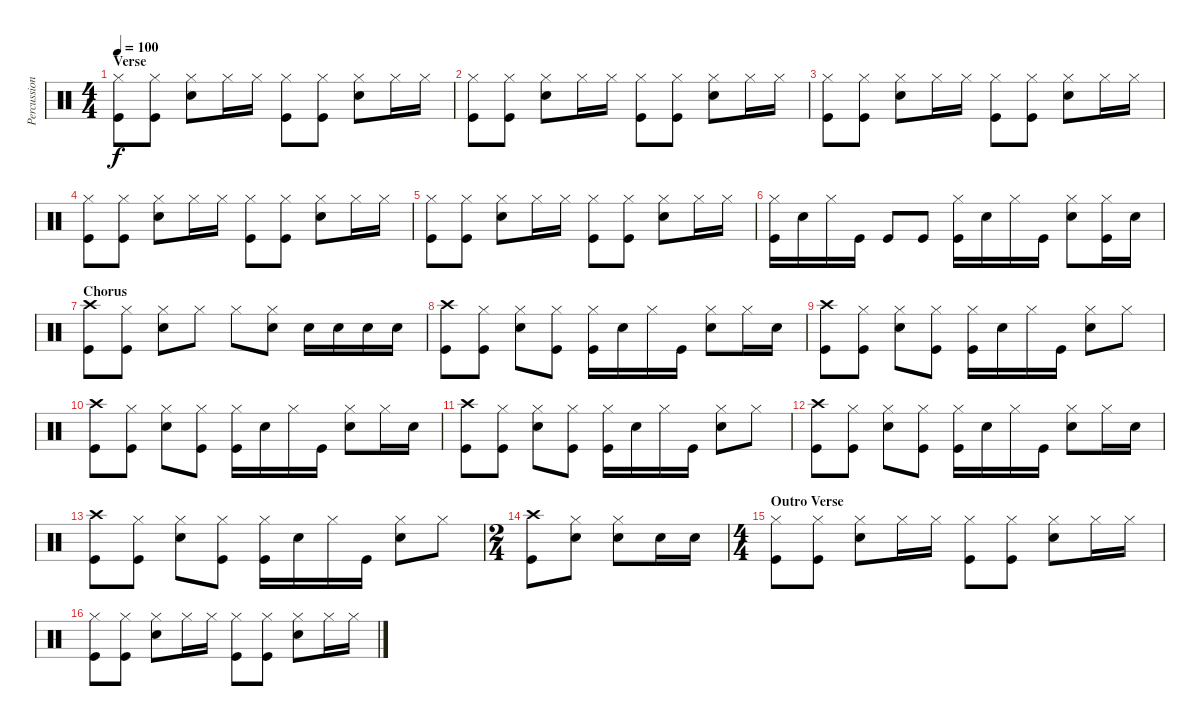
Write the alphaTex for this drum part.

\track ("Percussion" "Percussion") {instrument percussion}
\staff {score}
\articulation defaults
\ts (4 4)
\section ("" "Verse")
\tempo 100
\clef neutral
\ks c
("Hi-Hat (closed)" "Kick (hit)").8{dy f} ("Hi-Hat (closed)" "Kick (hit)").8 ("Hi-Hat (closed)" "Snare (hit) 2").8 "Hi-Hat (closed)".16 "Hi-Hat (closed)".16 ("Hi-Hat (closed)" "Kick (hit)").8 ("Hi-Hat (closed)" "Kick (hit)").8 ("Hi-Hat (closed)" "Snare (hit) 2").8 "Hi-Hat (closed)".16 "Hi-Hat (closed)".16 |
("Hi-Hat (closed)" "Kick (hit)").8 ("Hi-Hat (closed)" "Kick (hit)").8 ("Hi-Hat (closed)" "Snare (hit) 2").8 "Hi-Hat (closed)".16 "Hi-Hat (closed)".16 ("Hi-Hat (closed)" "Kick (hit)").8 ("Hi-Hat (closed)" "Kick (hit)").8 ("Hi-Hat (closed)" "Snare (hit) 2").8 "Hi-Hat (closed)".16 "Hi-Hat (closed)".16 |
("Hi-Hat (closed)" "Kick (hit)").8 ("Hi-Hat (closed)" "Kick (hit)").8 ("Hi-Hat (closed)" "Snare (hit) 2").8 "Hi-Hat (closed)".16 "Hi-Hat (closed)".16 ("Hi-Hat (closed)" "Kick (hit)").8 ("Hi-Hat (closed)" "Kick (hit)").8 ("Hi-Hat (closed)" "Snare (hit) 2").8 "Hi-Hat (closed)".16 "Hi-Hat (closed)".16 |
("Hi-Hat (closed)" "Kick (hit)").8 ("Hi-Hat (closed)" "Kick (hit)").8 ("Hi-Hat (closed)" "Snare (hit) 2").8 "Hi-Hat (closed)".16 "Hi-Hat (closed)".16 ("Hi-Hat (closed)" "Kick (hit)").8 ("Hi-Hat (closed)" "Kick (hit)").8 ("Hi-Hat (closed)" "Snare (hit) 2").8 "Hi-Hat (closed)".16 "Hi-Hat (closed)".16 |
("Hi-Hat (closed)" "Kick (hit)").8 ("Hi-Hat (closed)" "Kick (hit)").8 ("Hi-Hat (closed)" "Snare (hit) 2").8 "Hi-Hat (closed)".16 "Hi-Hat (closed)".16 ("Hi-Hat (closed)" "Kick (hit)").8 ("Hi-Hat (closed)" "Kick (hit)").8 ("Hi-Hat (closed)" "Snare (hit) 2").8 "Hi-Hat (closed)".16 "Hi-Hat (closed)".16 |
("Hi-Hat (closed)" "Kick (hit)").16 "Snare (hit) 2".16 "Hi-Hat (closed)".16 "Kick (hit)".16 "Kick (hit)".8 "Kick (hit)".8 ("Hi-Hat (closed)" "Kick (hit)").16 "Snare (hit) 2".16 "Hi-Hat (closed)".16 "Kick (hit)".16 ("Hi-Hat (closed)" "Snare (hit) 2").8 ("Hi-Hat (closed)" "Kick (hit)").16 "Snare (hit) 2".16 |
\section ("" "Chorus")
("Crash high (hit)" "Kick (hit)").8 ("Hi-Hat (closed)" "Kick (hit)").8 ("Hi-Hat (closed)" "Snare (hit) 2").8 "Hi-Hat (closed)".8 "Hi-Hat (closed)".8 ("Hi-Hat (closed)" "Snare (hit) 2").8 "Snare (hit) 2".16 "Snare (hit) 2".16 "Snare (hit) 2".16 "Snare (hit) 2".16 |
("Crash high (hit)" "Kick (hit)").8 ("Hi-Hat (closed)" "Kick (hit)").8 ("Hi-Hat (closed)" "Snare (hit) 2").8 ("Hi-Hat (closed)" "Kick (hit)").8 ("Hi-Hat (closed)" "Kick (hit)").16 "Snare (hit) 2".16 "Hi-Hat (closed)".16 "Kick (hit)".16 ("Hi-Hat (closed)" "Snare (hit) 2").8 "Hi-Hat (closed)".16 "Snare (hit) 2".16 |
("Crash high (hit)" "Kick (hit)").8 ("Hi-Hat (closed)" "Kick (hit)").8 ("Hi-Hat (closed)" "Snare (hit) 2").8 ("Hi-Hat (closed)" "Kick (hit)").8 ("Hi-Hat (closed)" "Kick (hit)").16 "Snare (hit) 2".16 "Hi-Hat (closed)".16 "Kick (hit)".16 ("Hi-Hat (closed)" "Snare (hit) 2").8 "Hi-Hat (closed)".8 |
("Crash high (hit)" "Kick (hit)").8 ("Hi-Hat (closed)" "Kick (hit)").8 ("Hi-Hat (closed)" "Snare (hit) 2").8 ("Hi-Hat (closed)" "Kick (hit)").8 ("Hi-Hat (closed)" "Kick (hit)").16 "Snare (hit) 2".16 "Hi-Hat (closed)".16 "Kick (hit)".16 ("Hi-Hat (closed)" "Snare (hit) 2").8 "Hi-Hat (closed)".16 "Snare (hit) 2".16 |
("Crash high (hit)" "Kick (hit)").8 ("Hi-Hat (closed)" "Kick (hit)").8 ("Hi-Hat (closed)" "Snare (hit) 2").8 ("Hi-Hat (closed)" "Kick (hit)").8 ("Hi-Hat (closed)" "Kick (hit)").16 "Snare (hit) 2".16 "Hi-Hat (closed)".16 "Kick (hit)".16 ("Hi-Hat (closed)" "Snare (hit) 2").8 "Hi-Hat (closed)".8 |
("Crash high (hit)" "Kick (hit)").8 ("Hi-Hat (closed)" "Kick (hit)").8 ("Hi-Hat (closed)" "Snare (hit) 2").8 ("Hi-Hat (closed)" "Kick (hit)").8 ("Hi-Hat (closed)" "Kick (hit)").16 "Snare (hit) 2".16 "Hi-Hat (closed)".16 "Kick (hit)".16 ("Hi-Hat (closed)" "Snare (hit) 2").8 "Hi-Hat (closed)".16 "Snare (hit) 2".16 |
("Crash high (hit)" "Kick (hit)").8 ("Hi-Hat (closed)" "Kick (hit)").8 ("Hi-Hat (closed)" "Snare (hit) 2").8 ("Hi-Hat (closed)" "Kick (hit)").8 ("Hi-Hat (closed)" "Kick (hit)").16 "Snare (hit) 2".16 "Hi-Hat (closed)".16 "Kick (hit)".16 ("Hi-Hat (closed)" "Snare (hit) 2").8 "Hi-Hat (closed)".8 |
\ts (2 4)
("Crash high (hit)" "Kick (hit)").8 ("Hi-Hat (closed)" "Snare (hit) 2").8 ("Hi-Hat (closed)" "Snare (hit) 2").8 "Snare (hit) 2".16 "Snare (hit) 2".16 |
\ts (4 4)
\section ("" "Outro Verse")
("Hi-Hat (closed)" "Kick (hit)").8 ("Hi-Hat (closed)" "Kick (hit)").8 ("Hi-Hat (closed)" "Snare (hit) 2").8 "Hi-Hat (closed)".16 "Hi-Hat (closed)".16 ("Hi-Hat (closed)" "Kick (hit)").8 ("Hi-Hat (closed)" "Kick (hit)").8 ("Hi-Hat (closed)" "Snare (hit) 2").8 "Hi-Hat (closed)".16 "Hi-Hat (closed)".16 |
("Hi-Hat (closed)" "Kick (hit)").8 ("Hi-Hat (closed)" "Kick (hit)").8 ("Hi-Hat (closed)" "Snare (hit) 2").8 "Hi-Hat (closed)".16 "Hi-Hat (closed)".16 ("Hi-Hat (closed)" "Kick (hit)").8 ("Hi-Hat (closed)" "Kick (hit)").8 ("Hi-Hat (closed)" "Snare (hit) 2").8 "Hi-Hat (closed)".16 "Hi-Hat (closed)".16
